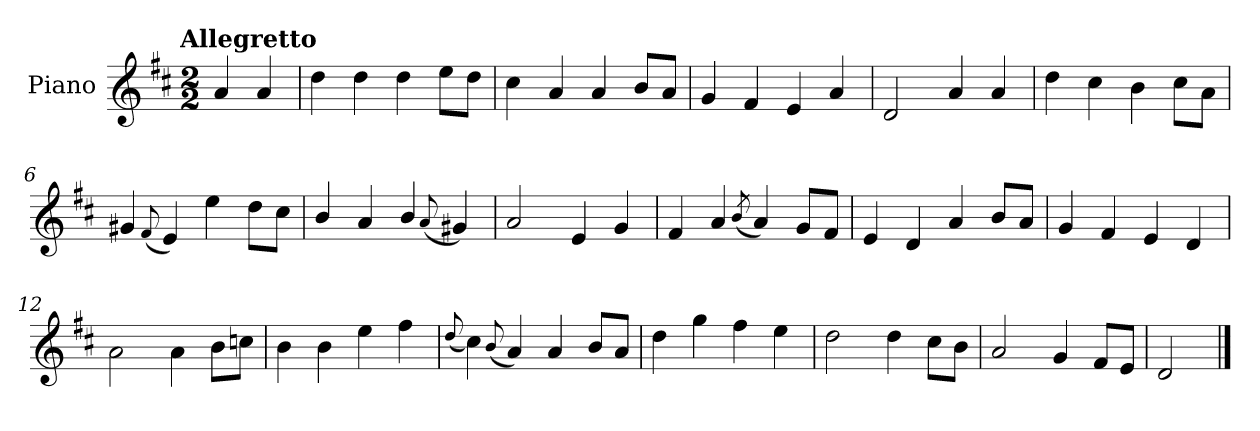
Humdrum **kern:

**kern
*part1
*staff1
*I"Piano
*I'Pno.
*clefG2
*k[f#c#]
!!LO:TX:omd:t=Allegretto
*M2/2
*MM116
=
4a/
4a/
=1
4dd\
4dd\
4dd\
8ee\L
8dd\J
=2
4cc#\
4a/
4a/
8b/L
8a/J
=3
4g/
4f#/
4e/
4a/
!!LO:LB:g=z
=4
2d/
4a/
4a/
=5
4dd\
4cc#\
4b\
8cc#\L
8a\J
=6
4g#X/
(<8qqf#/
4e/)
4ee\
8dd\L
8cc#\J
=7
4b/
4a/
4b/
(<8qqa/
4g#X/)
=8
2a/
4e/
4g/
!!LO:LB:g=z
=9
4f#/
4a/
(<8qb/
4a/)
8g/L
8f#/J
=10
4e/
4d/
4a/
8b/L
8a/J
=11
4g/
4f#/
4e/
4d/
=12
2a\
4a\
8b\L
8ccn\J
=13
4b\
4b\
4ee\
4ff#\
!!LO:LB:g=z
=14
(<8qqdd/
4cc#\)
(<8qqb/
4a/)
4a/
8b/L
8a/J
=15
4dd\
4gg\
4ff#\
4ee\
=16
2dd\
4dd\
8cc#\L
8b\J
=17
2a/
4g/
8f#/L
8e/J
=18
2d/
==
*-
